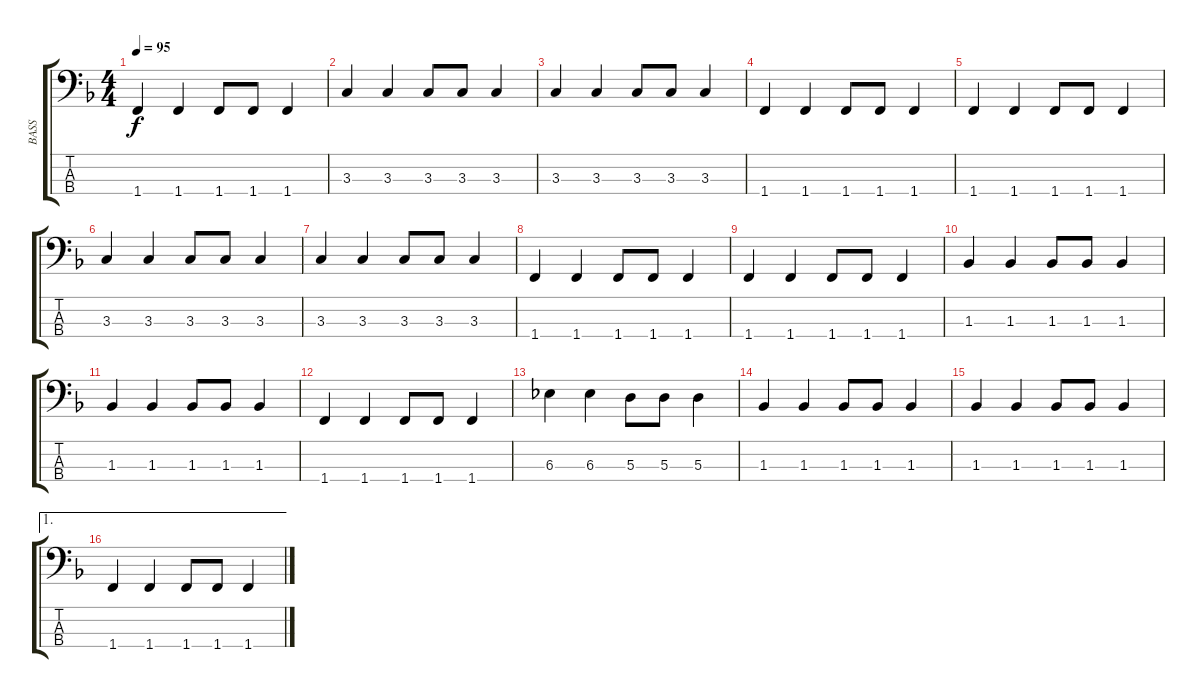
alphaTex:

\track ("BASS" "BASS") {instrument fretlessbass}
\staff {score tabs}
\tuning (G2 D2 A1 E1) {hide}
\ts (4 4)
\tempo 95
\clef f4
\ks f
1.4.4{dy f} 1.4.4 1.4.8 1.4.8 1.4.4 |
3.3.4 3.3.4 3.3.8 3.3.8 3.3.4 |
3.3.4 3.3.4 3.3.8 3.3.8 3.3.4 |
1.4.4 1.4.4 1.4.8 1.4.8 1.4.4 |
1.4.4 1.4.4 1.4.8 1.4.8 1.4.4 |
3.3.4 3.3.4 3.3.8 3.3.8 3.3.4 |
3.3.4 3.3.4 3.3.8 3.3.8 3.3.4 |
1.4.4 1.4.4 1.4.8 1.4.8 1.4.4 |
1.4.4 1.4.4 1.4.8 1.4.8 1.4.4 |
1.3.4 1.3.4 1.3.8 1.3.8 1.3.4 |
1.3.4 1.3.4 1.3.8 1.3.8 1.3.4 |
1.4.4 1.4.4 1.4.8 1.4.8 1.4.4 |
6.3.4 6.3.4 5.3.8 5.3.8 5.3.4 |
1.3.4 1.3.4 1.3.8 1.3.8 1.3.4 |
1.3.4 1.3.4 1.3.8 1.3.8 1.3.4 |
\ae 1
1.4.4 1.4.4 1.4.8 1.4.8 1.4.4
